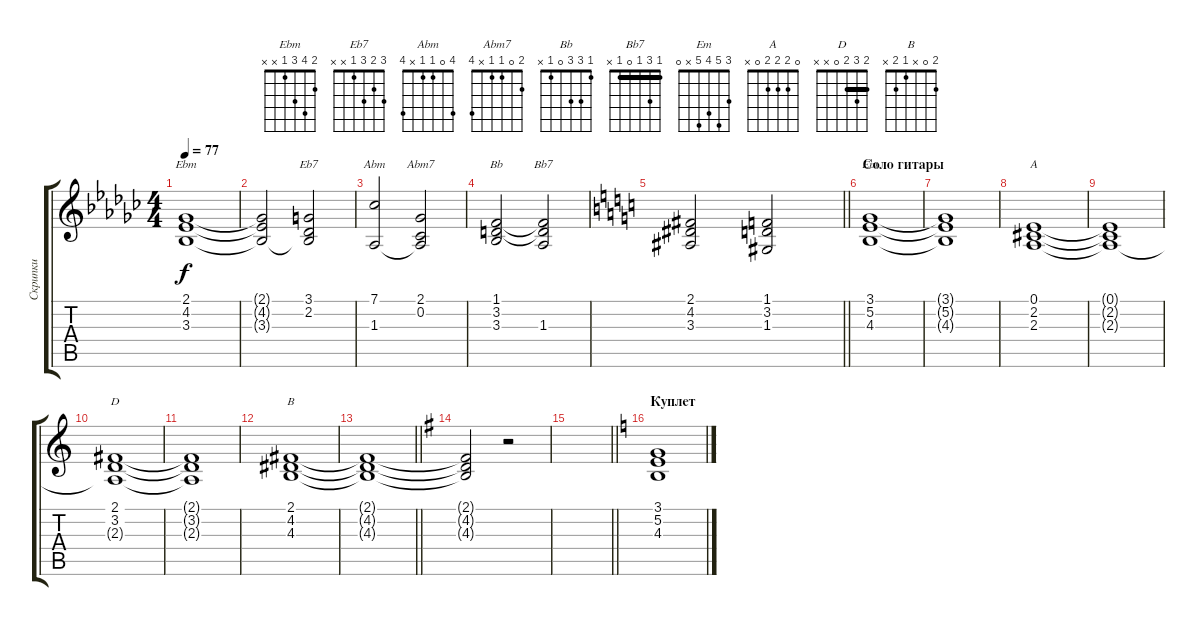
\track ("Скрипки" "Скрипки") {instrument stringensemble2}
\staff {score tabs}
\tuning (E4 B3 G3 D3 A2 E2) {hide}
\chord ("Ebm" 2 4 3 1 x x)
\chord ("Eb7" 3 2 3 1 x x)
\chord ("Abm" 4 0 1 1 x 4)
\chord ("Abm7" 2 0 1 1 x 4)
\chord ("Bb" 1 3 3 0 1 x)
\chord ("Bb7" 1 3 1 0 1 x) {barre 1}
\chord ("Em" 3 5 4 5 x 0)
\chord ("A" 0 2 2 2 0 x)
\chord ("D" 2 3 2 0 x x) {barre 2}
\chord ("B" 2 0 x 1 2 x)
\ts (4 4)
\tempo 77
\clef g2
\ks ebminor
(2.1 4.2 3.3).1{ch "Ebm" dy f} |
(2.1{t} 4.2{t} 3.3{t}).2 (3.1 2.2 3.3{t}).2{ch "Eb7"} |
(7.1 1.3).2{ch "Abm"} (2.1 0.2 1.3{t}).2{ch "Abm7"} |
(1.1 3.2 3.3).2{ch "Bb"} (1.1{t} 3.2{t} 1.3).2{ch "Bb7"} |
\barLineRight lightlight
\ks c
(2.1 4.2 3.3).2 (1.1 3.2 1.3).2 |
\section ("" "Соло гитары")
(3.1 5.2 4.3).1{ch "Em"} |
(3.1{t} 5.2{t} 4.3{t}).1 |
(0.1 2.2 2.3).1{ch "A"} |
(0.1{t} 2.2{t} 2.3{t}).1 |
(2.1 3.2 2.3{t}).1{ch "D"} |
(2.1{t} 3.2{t} 2.3{t}).1 |
(2.1 4.2 4.3).1{ch "B"} |
\barLineRight lightlight
(2.1{t} 4.2{t} 4.3{t}).1{volume 0} |
\section ("" "")
\ks eminor
(2.1{t} 4.2{t} 4.3{t}).2 r.2 |
\barLineRight lightlight
|
\section ("" "Куплет")
\ks c
(3.1 5.2 4.3).1{volume 8}
